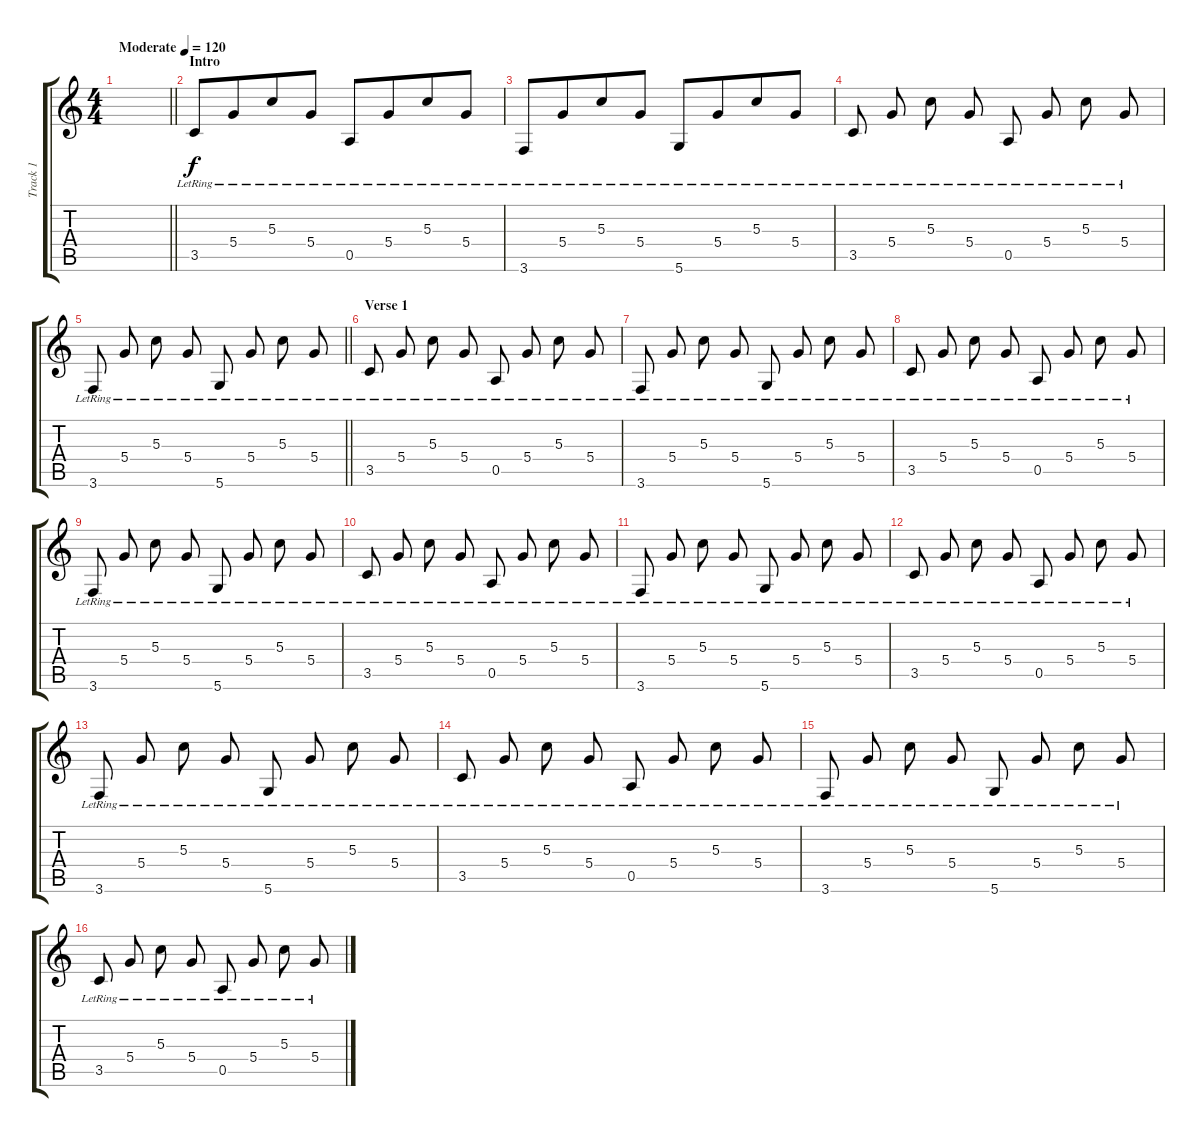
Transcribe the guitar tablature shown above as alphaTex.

\track ("Track 1" "Track 1") {instrument acousticguitarsteel}
\staff {score tabs}
\tuning (E4 B3 G3 D3 A2 D2) {hide}
\ts (4 4)
\tempo (120 "Moderate")
\clef g2
\barLineRight lightlight
\ks c
|
\section ("" "Intro")
3.5{lr}.8{beam merge} 5.4{lr}.8{beam merge} 5.3{lr}.8{beam merge} 5.4{lr}.8{beam split} 0.5{lr}.8{beam merge} 5.4{lr}.8{beam merge} 5.3{lr}.8{beam merge} 5.4{lr}.8 |
3.6{lr}.8{beam merge} 5.4{lr}.8{beam merge} 5.3{lr}.8{beam merge} 5.4{lr}.8{beam split} 5.6{lr}.8{beam merge} 5.4{lr}.8{beam merge} 5.3{lr}.8{beam merge} 5.4{lr}.8 |
3.5{lr}.8{beam split} 5.4{lr}.8{beam split} 5.3{lr}.8{beam split} 5.4{lr}.8{beam split} 0.5{lr}.8{beam split} 5.4{lr}.8{beam split} 5.3{lr}.8{beam split} 5.4{lr}.8 |
\barLineRight lightlight
3.6{lr}.8{beam split} 5.4{lr}.8{beam split} 5.3{lr}.8{beam split} 5.4{lr}.8{beam split} 5.6{lr}.8{beam split} 5.4{lr}.8{beam split} 5.3{lr}.8{beam split} 5.4{lr}.8 |
\section ("" "Verse 1")
3.5{lr}.8{beam split} 5.4{lr}.8{beam split} 5.3{lr}.8{beam split} 5.4{lr}.8{beam split} 0.5{lr}.8{beam split} 5.4{lr}.8{beam split} 5.3{lr}.8{beam split} 5.4{lr}.8 |
3.6{lr}.8{beam split} 5.4{lr}.8{beam split} 5.3{lr}.8{beam split} 5.4{lr}.8{beam split} 5.6{lr}.8{beam split} 5.4{lr}.8{beam split} 5.3{lr}.8{beam split} 5.4{lr}.8 |
3.5{lr}.8{beam split} 5.4{lr}.8{beam split} 5.3{lr}.8{beam split} 5.4{lr}.8{beam split} 0.5{lr}.8{beam split} 5.4{lr}.8{beam split} 5.3{lr}.8{beam split} 5.4{lr}.8 |
3.6{lr}.8{beam split} 5.4{lr}.8{beam split} 5.3{lr}.8{beam split} 5.4{lr}.8{beam split} 5.6{lr}.8{beam split} 5.4{lr}.8{beam split} 5.3{lr}.8{beam split} 5.4{lr}.8 |
3.5{lr}.8{beam split} 5.4{lr}.8{beam split} 5.3{lr}.8{beam split} 5.4{lr}.8{beam split} 0.5{lr}.8{beam split} 5.4{lr}.8{beam split} 5.3{lr}.8{beam split} 5.4{lr}.8 |
3.6{lr}.8{beam split} 5.4{lr}.8{beam split} 5.3{lr}.8{beam split} 5.4{lr}.8{beam split} 5.6{lr}.8{beam split} 5.4{lr}.8{beam split} 5.3{lr}.8{beam split} 5.4{lr}.8 |
3.5{lr}.8{beam split} 5.4{lr}.8{beam split} 5.3{lr}.8{beam split} 5.4{lr}.8{beam split} 0.5{lr}.8{beam split} 5.4{lr}.8{beam split} 5.3{lr}.8{beam split} 5.4{lr}.8 |
3.6{lr}.8{beam split} 5.4{lr}.8{beam split} 5.3{lr}.8{beam split} 5.4{lr}.8{beam split} 5.6{lr}.8{beam split} 5.4{lr}.8{beam split} 5.3{lr}.8{beam split} 5.4{lr}.8 |
3.5{lr}.8{beam split} 5.4{lr}.8{beam split} 5.3{lr}.8{beam split} 5.4{lr}.8{beam split} 0.5{lr}.8{beam split} 5.4{lr}.8{beam split} 5.3{lr}.8{beam split} 5.4{lr}.8 |
3.6{lr}.8{beam split} 5.4{lr}.8{beam split} 5.3{lr}.8{beam split} 5.4{lr}.8{beam split} 5.6{lr}.8{beam split} 5.4{lr}.8{beam split} 5.3{lr}.8{beam split} 5.4{lr}.8 |
3.5{lr}.8{beam split} 5.4{lr}.8{beam split} 5.3{lr}.8{beam split} 5.4{lr}.8{beam split} 0.5{lr}.8{beam split} 5.4{lr}.8{beam split} 5.3{lr}.8{beam split} 5.4{lr}.8
